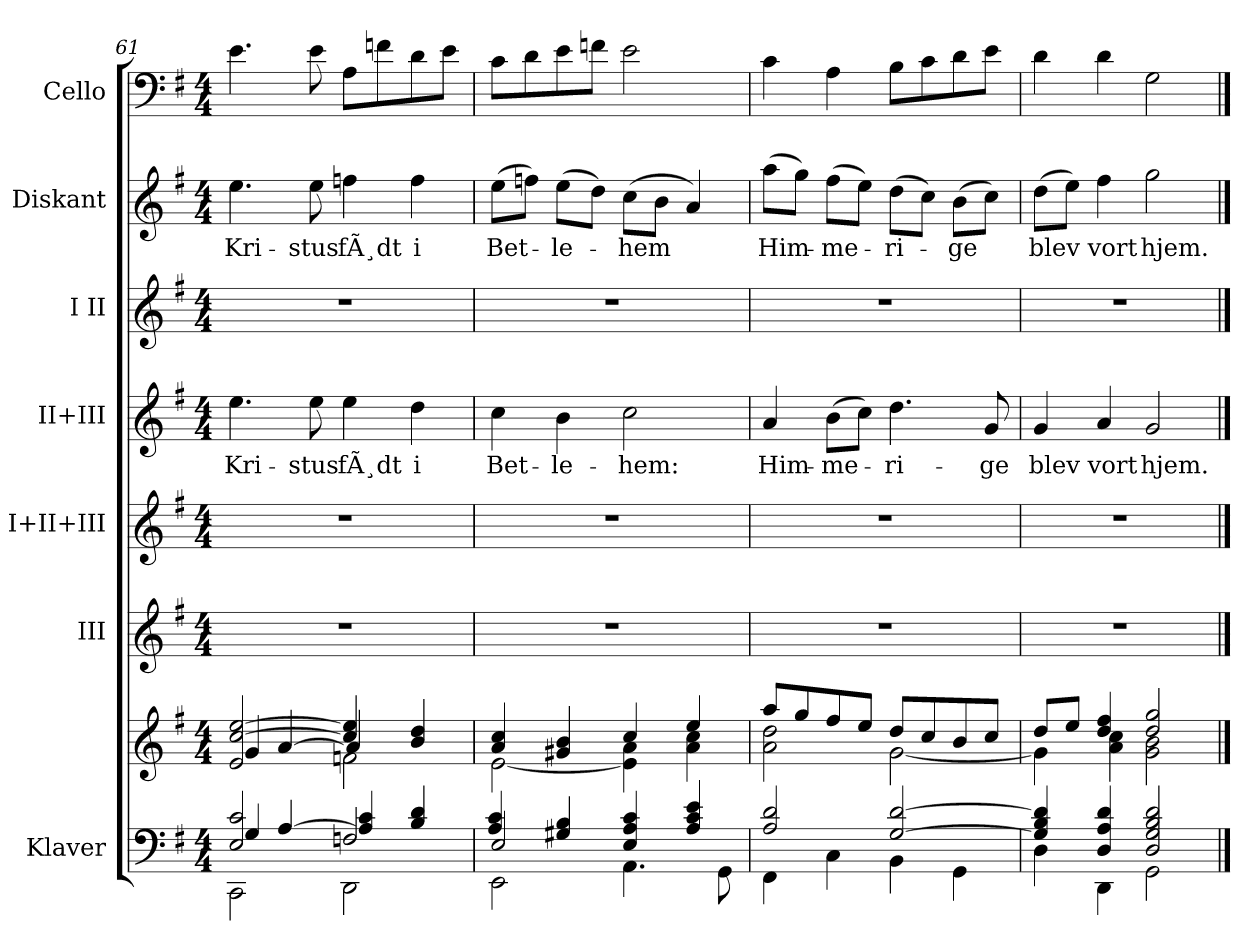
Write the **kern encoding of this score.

**kern	**kern	**kern	**kern	**kern	**text	**kern	**kern	**text	**kern
*part7	*part7	*part6	*part5	*part4	*part4	*part3	*part2	*part2	*part1
*staff8	*staff7	*staff6	*staff5	*staff4	*staff4	*staff3	*staff2	*staff2	*staff1
*I"Klaver	*	*I"III	*I"I+II+III	*I"II+III	*	*I"I II	*I"Diskant	*	*I"Cello
*	*	*I'III	*I'I+II+III	*I'II+III	*	*I'I II	*I'D	*	*I'Cel.
*clefF4	*clefG2	*clefG2	*clefG2	*clefG2	*	*clefG2	*clefG2	*	*clefF4
*k[f#]	*k[f#]	*k[f#]	*k[f#]	*k[f#]	*	*k[f#]	*k[f#]	*	*k[f#]
*M4/4	*M4/4	*M4/4	*M4/4	*M4/4	*	*M4/4	*M4/4	*	*M4/4
=61	=61	=61	=61	=61	=61	=61	=61	=61	=61
*^	*^	*	*	*	*	*	*	*	*
*	*^	*	*^	*	*	*	*	*	*	*	*
2E/ 2c/	2CC\	4G/	2e/ [2cc/ [2ee/	2ryy	4g/	1r	1r	4.ee\	Kri-	1r	4.ee\	Kri-	4.e\
.	.	[4A/	.	.	[4a/	.	.	.	.	.	.	.	.
.	.	.	.	.	.	.	.	8ee\	-stus	.	8ee\	-stus	8e\
2Fn/	2DD\	4A/] 4c/	4cc/] 4ee/]	2fn\	4a/]	.	.	4ee\	fÃ¸dt	.	4ffn\	fÃ¸dt	8A\L
.	.	.	.	.	.	.	.	.	.	.	.	.	8fn\
.	.	4B/ 4d/	4b/ 4dd/	.	4ryy	.	.	4dd\	i	.	4ff\	i	8d\
.	.	.	.	.	.	.	.	.	.	.	.	.	8e\J
*	*	*	*	*v	*v	*	*	*	*	*	*	*	*
=62	=62	=62	=62	=62	=62	=62	=62	=62	=62	=62	=62	=62
2E/	2EE\	4A/ 4c/	4a/ 4cc/	[2e\	1r	1r	4cc\	Bet-	1r	(>8ee\L	Bet-	8c\L
.	.	.	.	.	.	.	.	.	.	8ffn\J)	.	8d\
.	.	4G#X/ 4B/	4g#X/ 4b/	.	.	.	4b\	-le-	.	(>8ee\L	-le-	8e\
.	.	.	.	.	.	.	.	.	.	8dd\J)	.	8fn\J
4E/ 4A/ 4c/	4.AA\	2ryy	4cc/	4e\] 4a\	.	.	2cc\	-hem:	.	(>8cc\L	-hem	2e\
.	.	.	.	.	.	.	.	.	.	8b\J	.	.
4A/ 4c/ 4e/	.	.	4ee/	4a\ 4cc\	.	.	.	.	.	4a/)	.	.
.	8GG\	.	.	.	.	.	.	.	.	.	.	.
*	*v	*v	*	*	*	*	*	*	*	*	*	*
=63	=63	=63	=63	=63	=63	=63	=63	=63	=63	=63	=63
2A/ 2d/	4FF#\	8aa/L	2a\ 2dd\	1r	1r	4a/	Him-	1r	(>8aa\L	Him-	4c\
.	.	8gg/	.	.	.	.	.	.	8gg\J)	.	.
.	4C\	8ff#/	.	.	.	(>8b\L	-me-	.	(>8ff#\L	-me-	4A\
.	.	8ee/J	.	.	.	8cc\J)	.	.	8ee\J)	.	.
[2G/ [2d/	4BB\	8dd/L	[2g\	.	.	4.dd\	-ri-	.	(>8dd\L	-ri-	8B\L
.	.	8cc/	.	.	.	.	.	.	8cc\J)	.	8c\
.	4GG\	8b/	.	.	.	.	.	.	(>8b\L	-ge	8d\
.	.	8cc/J	.	.	.	8g/	-ge	.	8cc\J)	.	8e\J
!!LO:LB:g=z
=64	=64	=64	=64	=64	=64	=64	=64	=64	=64	=64	=64
4G/] 4B/ 4d/]	4D\	8dd/L	4g\]	1r	1r	4g/	blev	1r	(>8dd\L	-blev	4d\
.	.	8ee/J	.	.	.	.	.	.	8ee\J)	.	.
4D/ 4A/ 4d/	4DD\	4dd/ 4ff#/	4a\ 4cc\	.	.	4a/	vort	.	4ff#\	vort	4d\
2D/ 2G/ 2B/ 2d/	2GG\	2dd/ 2gg/	2g\ 2b\	.	.	2g/	hjem.	.	2gg\	hjem.	2G\
*v	*v	*	*	*	*	*	*	*	*	*	*
*	*v	*v	*	*	*	*	*	*	*	*
==	==	==	==	==	==	==	==	==	==
*-	*-	*-	*-	*-	*-	*-	*-	*-	*-
